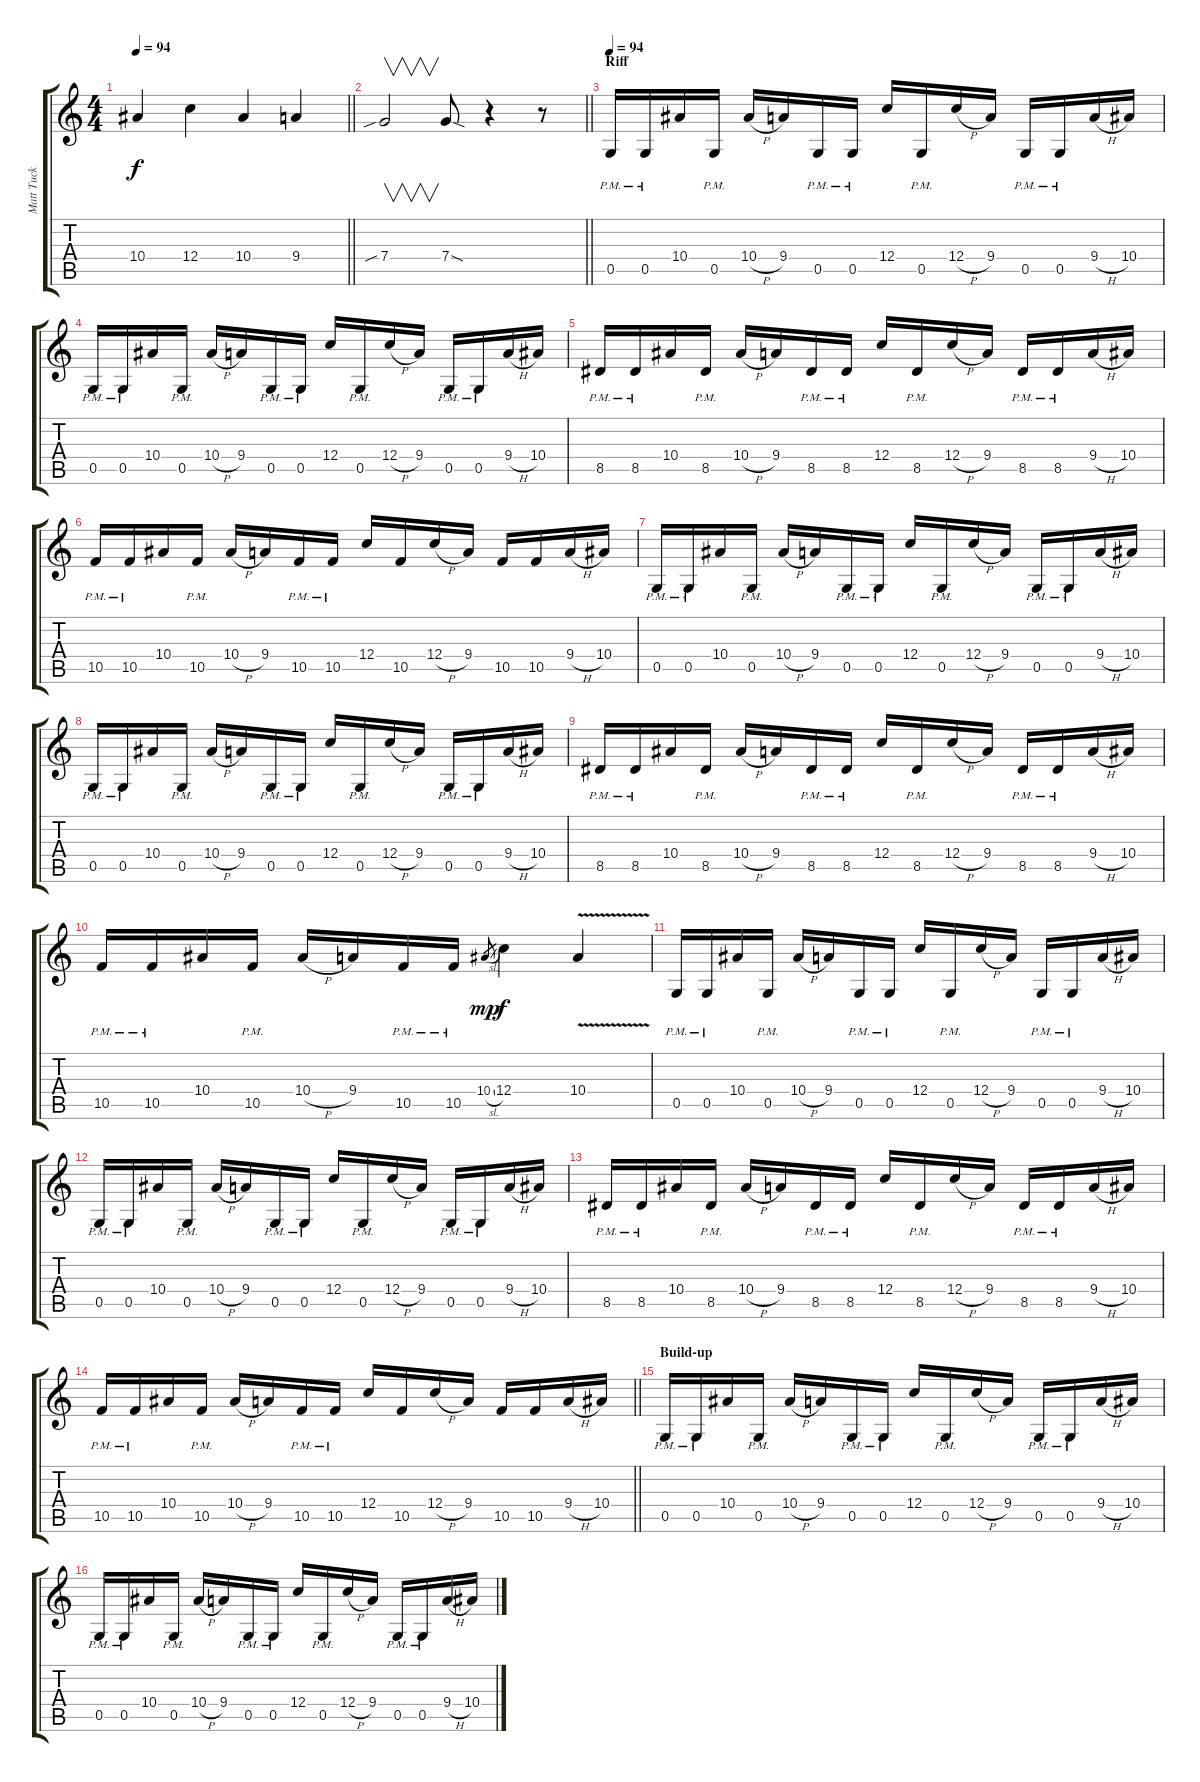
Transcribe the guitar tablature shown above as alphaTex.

\track ("Matt Tuck" "Matt Tuck") {instrument distortionguitar}
\staff {score tabs}
\tuning (D4 A3 F3 C3 G2 C2) {hide}
\ts (4 4)
\tempo 94
\clef g2
\barLineRight lightlight
\ks c
10.4.4{dy f} 12.4.4 10.4.4 9.4.4 |
\barLineRight lightlight
7.4{sib}.2{v} 7.4{sod}.8 r.4 r.8 |
\section ("" "Riff")
\tempo 94
0.5{pm}.16 0.5{pm}.16 10.4.16 0.5{pm}.16 10.4{h}.16 9.4.16 0.5{pm}.16 0.5{pm}.16 12.4.16 0.5{pm}.16 12.4{h}.16 9.4.16 0.5{pm}.16 0.5{pm}.16 9.4{h}.16 10.4.16 |
0.5{pm}.16 0.5{pm}.16 10.4.16 0.5{pm}.16 10.4{h}.16 9.4.16 0.5{pm}.16 0.5{pm}.16 12.4.16 0.5{pm}.16 12.4{h}.16 9.4.16 0.5{pm}.16 0.5{pm}.16 9.4{h}.16 10.4.16 |
8.5{pm}.16 8.5{pm}.16 10.4.16 8.5{pm}.16 10.4{h}.16 9.4.16 8.5{pm}.16 8.5{pm}.16 12.4.16 8.5{pm}.16 12.4{h}.16 9.4.16 8.5{pm}.16 8.5{pm}.16 9.4{h}.16 10.4.16 |
10.5{pm}.16 10.5{pm}.16 10.4.16 10.5{pm}.16 10.4{h}.16 9.4.16 10.5{pm}.16 10.5{pm}.16 12.4.16 10.5.16 12.4{h}.16 9.4.16 10.5.16 10.5.16 9.4{h}.16 10.4.16 |
0.5{pm}.16 0.5{pm}.16 10.4.16 0.5{pm}.16 10.4{h}.16 9.4.16 0.5{pm}.16 0.5{pm}.16 12.4.16 0.5{pm}.16 12.4{h}.16 9.4.16 0.5{pm}.16 0.5{pm}.16 9.4{h}.16 10.4.16 |
0.5{pm}.16 0.5{pm}.16 10.4.16 0.5{pm}.16 10.4{h}.16 9.4.16 0.5{pm}.16 0.5{pm}.16 12.4.16 0.5{pm}.16 12.4{h}.16 9.4.16 0.5{pm}.16 0.5{pm}.16 9.4{h}.16 10.4.16 |
8.5{pm}.16 8.5{pm}.16 10.4.16 8.5{pm}.16 10.4{h}.16 9.4.16 8.5{pm}.16 8.5{pm}.16 12.4.16 8.5{pm}.16 12.4{h}.16 9.4.16 8.5{pm}.16 8.5{pm}.16 9.4{h}.16 10.4.16 |
10.5{pm}.16 10.5{pm}.16 10.4.16 10.5{pm}.16 10.4{h}.16 9.4.16 10.5{pm}.16 10.5{pm}.16 10.4{sl}.8{gr dy mp} 12.4.4{dy f} 10.4{v}.4 |
0.5{pm}.16 0.5{pm}.16 10.4.16 0.5{pm}.16 10.4{h}.16 9.4.16 0.5{pm}.16 0.5{pm}.16 12.4.16 0.5{pm}.16 12.4{h}.16 9.4.16 0.5{pm}.16 0.5{pm}.16 9.4{h}.16 10.4.16 |
0.5{pm}.16 0.5{pm}.16 10.4.16 0.5{pm}.16 10.4{h}.16 9.4.16 0.5{pm}.16 0.5{pm}.16 12.4.16 0.5{pm}.16 12.4{h}.16 9.4.16 0.5{pm}.16 0.5{pm}.16 9.4{h}.16 10.4.16 |
8.5{pm}.16 8.5{pm}.16 10.4.16 8.5{pm}.16 10.4{h}.16 9.4.16 8.5{pm}.16 8.5{pm}.16 12.4.16 8.5{pm}.16 12.4{h}.16 9.4.16 8.5{pm}.16 8.5{pm}.16 9.4{h}.16 10.4.16 |
\barLineRight lightlight
10.5{pm}.16 10.5{pm}.16 10.4.16 10.5{pm}.16 10.4{h}.16 9.4.16 10.5{pm}.16 10.5{pm}.16 12.4.16 10.5.16 12.4{h}.16 9.4.16 10.5.16 10.5.16 9.4{h}.16 10.4.16 |
\section ("" "Build-up")
0.5{pm}.16 0.5{pm}.16 10.4.16 0.5{pm}.16 10.4{h}.16 9.4.16 0.5{pm}.16 0.5{pm}.16 12.4.16 0.5{pm}.16 12.4{h}.16 9.4.16 0.5{pm}.16 0.5{pm}.16 9.4{h}.16 10.4.16 |
0.5{pm}.16 0.5{pm}.16 10.4.16 0.5{pm}.16 10.4{h}.16 9.4.16 0.5{pm}.16 0.5{pm}.16 12.4.16 0.5{pm}.16 12.4{h}.16 9.4.16 0.5{pm}.16 0.5{pm}.16 9.4{h}.16 10.4.16
